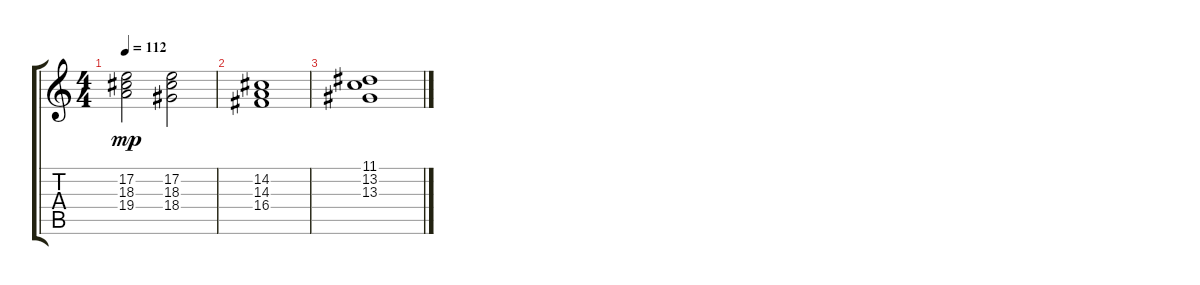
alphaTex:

\track "" {instrument drawbarorgan}
\staff {score tabs}
\tuning (E4 B3 G3 D3 A2 E2) {hide}
\ts (4 4)
\tempo 112
\clef g2
\ks c
(17.2 18.3 19.4).2{dy mp} (17.2 18.3 18.4).2 |
(14.2 14.3 16.4).1 |
(11.1 13.2 13.3).1
